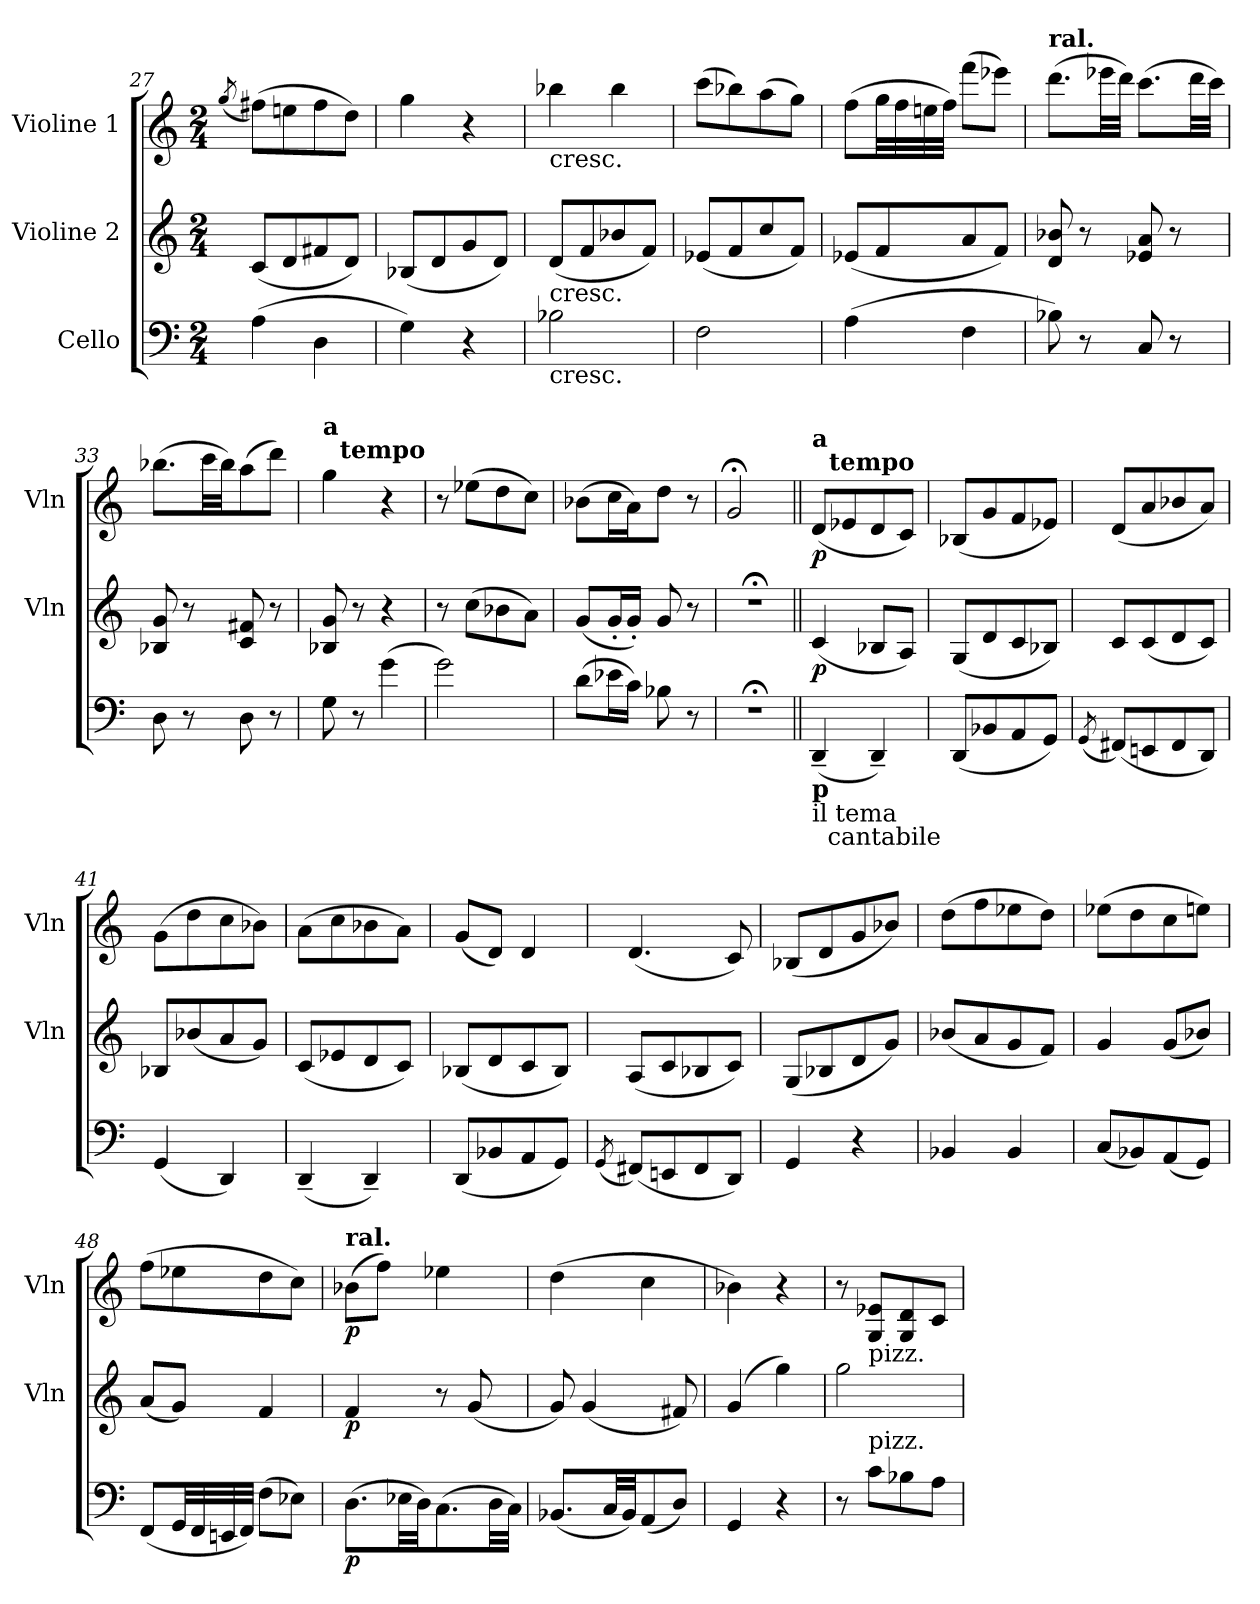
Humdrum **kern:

**kern	**dynam	**kern	**dynam	**kern	**dynam
*part3	*part3	*part2	*part2	*part1	*part1
*staff3	*staff3	*staff2	*staff2	*staff1	*staff1
*I"Cello	*	*I"Violine 2	*	*I"Violine 1	*
*	*	*I'Vln	*	*I'Vln	*
!!LO:LB:g=z
*clefF4	*	*clefG2	*	*clefG2	*
*M2/4	*	*M2/4	*	*M2/4	*
=27	=27	=27	=27	=27	=27
.	.	.	.	(>8qgg/	.
(>4A	.	(<8cL	.	(>8ff#XL)	.
.	.	8d	.	8een	.
4D	.	8f#X	.	8ff#	.
.	.	8dJ)	.	8ddJ)	.
=28	=28	=28	=28	=28	=28
4G)	.	(<8B-L	.	4gg	.
.	.	8d	.	.	.
4r	.	8g	.	4r	.
.	.	8dJ)	.	.	.
=29	=29	=29	=29	=29	=29
!	!	!	!	!LO:TX:b:t=cresc.	!
!	!	!LO:TX:b:t=cresc.	!	!	!
!LO:TX:b:t=cresc.	!	!	!	!	!
2B-	.	(<8dL	.	4bb-	.
.	.	8f	.	.	.
.	.	8b-	.	4bb-	.
.	.	8fJ)	.	.	.
=30	=30	=30	=30	=30	=30
2F	.	(<8e-L	.	(>8cccL	.
.	.	8f	.	8bb-)	.
.	.	8cc	.	(>8aa	.
.	.	8fJ)	.	8ggJ)	.
=31	=31	=31	=31	=31	=31
(>4A	.	(<8e-L	.	(>8ffL	.
.	.	8f	.	32ggLL	.
.	.	.	.	32ff	.
.	.	.	.	32een	.
.	.	.	.	32ffJJJ)	.
4F	.	8a	.	(>8fffL	.
.	.	8fJ)	.	8eee-XJ)	.
=32	=32	=32	=32	=32	=32
!	!	!	!	!LO:TX:a:B:t=ral.	!
8B-)	.	8d 8b-	.	(>8.dddL	.
8r	.	8r	.	.	.
.	.	.	.	32eee-LL	.
.	.	.	.	32dddJJJ)	.
8C	.	8e- 8a	.	(>8.cccL	.
8r	.	8r	.	.	.
.	.	.	.	32dddLL	.
.	.	.	.	32cccJJJ)	.
!!LO:LB:g=z
=33	=33	=33	=33	=33	=33
8D	.	8B- 8g	.	(>8.bb-L	.
8r	.	8r	.	.	.
.	.	.	.	32cccLL	.
.	.	.	.	32bb-JJ)	.
8D	.	8c 8f#X	.	(>8aa	.
8r	.	8r	.	8dddJ)	.
=34	=34	=34	=34	=34	=34
!	!	!	!	!LO:TX:a:B:t=a\n                           tempo	!
8G	.	8B- 8g	.	4gg	.
8r	.	8r	.	.	.
(>4g	.	4r	.	4r	.
=35	=35	=35	=35	=35	=35
2g)	.	8r	.	8r	.
.	.	(>8ccL	.	(>8ee-L	.
.	.	8b-	.	8dd	.
.	.	8aJ)	.	8ccJ)	.
=36	=36	=36	=36	=36	=36
(>8dL	.	(<8gL	.	(>8b-L	.
16e-L	.	16g'L	.	16ccL	.
16cJJ)	.	16g'JJ)	.	16aJ)	.
8B-	.	8g	.	8ddJ	.
8r	.	8r	.	8r	.
=37	=37	=37	=37	=37	=37
2r;<	.	2r;<	.	2g;<	.
=38||	=38||	=38||	=38||	=38||	=38||
!	!	!	!	!LO:TX:a:B:t=a\n                           tempo	!
!LO:TX:b:B:t=p	!	!	!	!	!
!LO:TX:b:t=il tema\n                           cantabile	!	!	!	!	!
!	!	!	!LO:DY:b	!	!LO:DY:b
(<4DD~	.	(<4c	p	(<8dL	p
.	.	.	.	8e-	.
4DD~)	.	8B-L	.	8d	.
.	.	8AJ)	.	8cJ)	.
=39	=39	=39	=39	=39	=39
(<8DDL	.	(<8GL	.	(<8B-L	.
8BB-	.	8d	.	8g	.
8AA	.	8c	.	8f	.
8GGJ)	.	8B-J)	.	8e-J)	.
=40	=40	=40	=40	=40	=40
(<8qGG/	.	.	.	.	.
(<8FF#XL)	.	8cL	.	(<8dL	.
8EEn	.	(<8c	.	8a	.
8FF#	.	8d	.	8b-	.
8DDJ)	.	8cJ)	.	8aJ)	.
=41	=41	=41	=41	=41	=41
(<4GG	.	8B-L	.	(>8gL	.
.	.	(<8b-	.	8dd	.
4DD)	.	8a	.	8cc	.
.	.	8gJ)	.	8b-J)	.
=42	=42	=42	=42	=42	=42
(<4DD~	.	(<8cL	.	(>8aL	.
.	.	8e-	.	8cc	.
4DD~)	.	8d	.	8b-	.
.	.	8cJ)	.	8aJ)	.
=43	=43	=43	=43	=43	=43
(<8DDL	.	(<8B-L	.	(<8gL	.
8BB-	.	8d	.	8dJ)	.
8AA	.	8c	.	4d	.
8GGJ)	.	8B-J)	.	.	.
!!LO:LB:g=z
=44	=44	=44	=44	=44	=44
(<8qGG/	.	.	.	.	.
(<8FF#XL)	.	(<8AL	.	(<4.d	.
8EEn	.	8c	.	.	.
8FF#	.	8B-	.	.	.
8DDJ)	.	8cJ)	.	8c)	.
=45	=45	=45	=45	=45	=45
4GG	.	(<8GL	.	(<8B-L	.
.	.	8B-	.	8d	.
4r	.	8d	.	8g	.
.	.	8gJ)	.	8b-J)	.
=46	=46	=46	=46	=46	=46
4BB-	.	(<8b-L	.	(>8ddL	.
.	.	8a	.	8ff	.
4BB-	.	8g	.	8ee-	.
.	.	8fJ)	.	8ddJ)	.
=47	=47	=47	=47	=47	=47
(<8CL	.	4g	.	(>8ee-L	.
8BB-)	.	.	.	8dd	.
(<8AA	.	(<8gL	.	8cc	.
8GGJ)	.	8b-J)	.	8eenJ)	.
=48	=48	=48	=48	=48	=48
(<8FFL	.	(<8aL	.	(>8ffL	.
32GGLL	.	8gJ)	.	8ee-X	.
32FF	.	.	.	.	.
32EEn	.	.	.	.	.
32FFJJJ)	.	.	.	.	.
(>8FL	.	4f	.	8dd	.
8E-XJ)	.	.	.	8ccJ)	.
!!LO:LB:g=z
=49	=49	=49	=49	=49	=49
!	!	!	!	!LO:TX:a:B:t=ral.	!
!	!LO:DY:b	!	!LO:DY:b	!	!LO:DY:b
(>8.DL	p	4f	p	(>8b-L	p
.	.	.	.	8ffJ)	.
32E-LL	.	.	.	.	.
32DJJ)	.	.	.	.	.
(>8.C	.	8r	.	4ee-	.
.	.	(<8g	.	.	.
32DLL	.	.	.	.	.
32CJJJ)	.	.	.	.	.
=50	=50	=50	=50	=50	=50
(<8.BB-L	.	8g)	.	(>4dd	.
.	.	(<4g	.	.	.
32CLL	.	.	.	.	.
32BB-JJ)	.	.	.	.	.
(<8AA	.	.	.	4cc	.
8DJ)	.	8f#X)	.	.	.
=51	=51	=51	=51	=51	=51
4GG	.	(>4g	.	4b-)	.
4r	.	4gg)	.	4r	.
=52	=52	=52	=52	=52	=52
8r	.	2gg	.	8r	.
!	!	!	!	!LO:TX:b:t=pizz.	!
!LO:TX:a:t=pizz.	!	!	!	!	!
8cL	.	.	.	8G 8e-L	.
8B-	.	.	.	8G 8d	.
8AJ	.	.	.	8cJ	.
=	=	=	=	=	=
*-	*-	*-	*-	*-	*-
